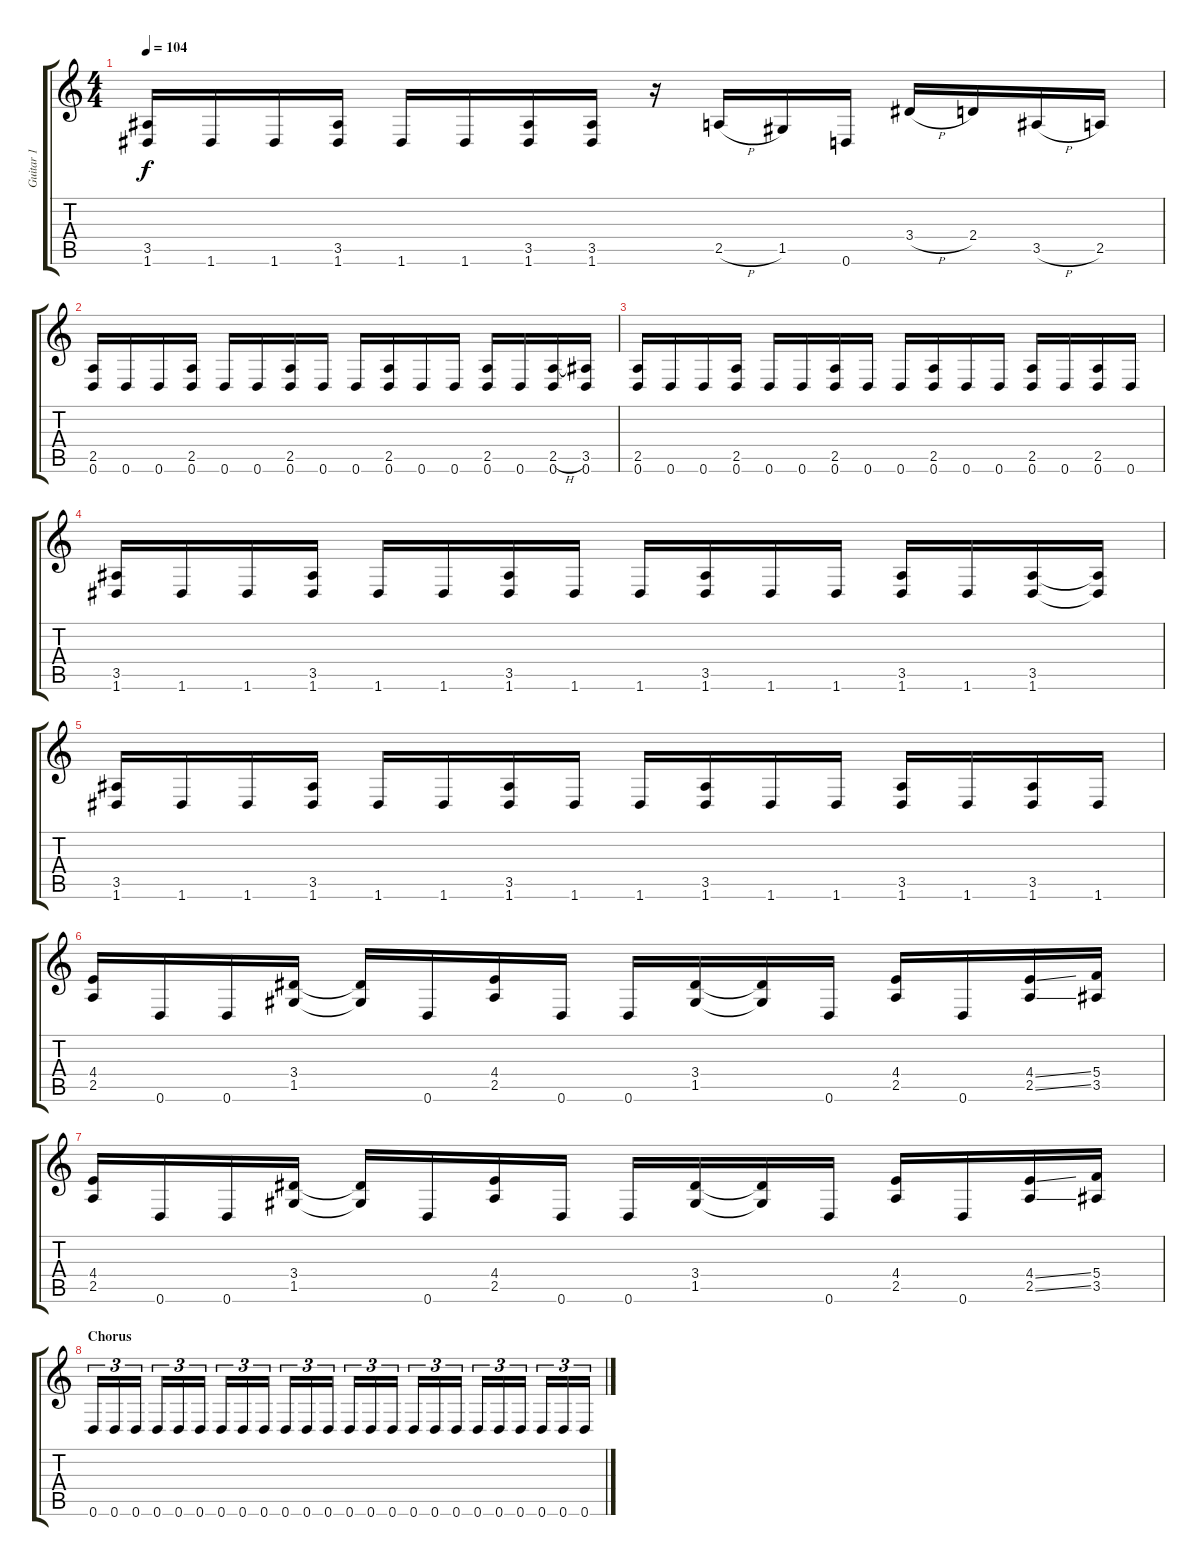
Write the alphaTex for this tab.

\track ("Guitar 1" "Guitar 1") {instrument distortionguitar}
\staff {score tabs}
\tuning (D4 A3 F3 C3 G2 D2) {hide}
\ts (4 4)
\tempo 104
\clef g2
\ks c
(3.5 1.6).16{dy f} 1.6.16 1.6.16 (3.5 1.6).16 1.6.16 1.6.16 (3.5 1.6).16 (3.5 1.6).16 r.16 2.5{h}.16 1.5.16 0.6.16 3.4{h}.16 2.4.16 3.5{h}.16 2.5.16 |
(2.5 0.6).16 0.6.16 0.6.16 (2.5 0.6).16 0.6.16 0.6.16 (2.5 0.6).16 0.6.16 0.6.16 (2.5 0.6).16 0.6.16 0.6.16 (2.5 0.6).16 0.6.16 (2.5{h} 0.6).16 (3.5 0.6).16 |
(2.5 0.6).16 0.6.16 0.6.16 (2.5 0.6).16 0.6.16 0.6.16 (2.5 0.6).16 0.6.16 0.6.16 (2.5 0.6).16 0.6.16 0.6.16 (2.5 0.6).16 0.6.16 (2.5 0.6).16 0.6.16 |
(3.5 1.6).16 1.6.16 1.6.16 (3.5 1.6).16 1.6.16 1.6.16 (3.5 1.6).16 1.6.16 1.6.16 (3.5 1.6).16 1.6.16 1.6.16 (3.5 1.6).16 1.6.16 (3.5 1.6).16 (3.5{t} 1.6{t}).16 |
(3.5 1.6).16 1.6.16 1.6.16 (3.5 1.6).16 1.6.16 1.6.16 (3.5 1.6).16 1.6.16 1.6.16 (3.5 1.6).16 1.6.16 1.6.16 (3.5 1.6).16 1.6.16 (3.5 1.6).16 1.6.16 |
\section ("" "")
(4.4 2.5).16 0.6.16 0.6.16 (3.4 1.5).16 (3.4{t} 1.5{t}).16 0.6.16 (4.4 2.5).16 0.6.16 0.6.16 (3.4 1.5).16 (3.4{t} 1.5{t}).16 0.6.16 (4.4 2.5).16 0.6.16 (4.4{ss} 2.5{ss}).16 (5.4 3.5).16 |
(4.4 2.5).16 0.6.16 0.6.16 (3.4 1.5).16 (3.4{t} 1.5{t}).16 0.6.16 (4.4 2.5).16 0.6.16 0.6.16 (3.4 1.5).16 (3.4{t} 1.5{t}).16 0.6.16 (4.4 2.5).16 0.6.16 (4.4{ss} 2.5{ss}).16 (5.4 3.5).16 |
\section ("" "Chorus")
0.6.16{tu (3 2)} 0.6.16{tu (3 2)} 0.6.16{tu (3 2)} 0.6.16{tu (3 2)} 0.6.16{tu (3 2)} 0.6.16{tu (3 2)} 0.6.16{tu (3 2)} 0.6.16{tu (3 2)} 0.6.16{tu (3 2)} 0.6.16{tu (3 2)} 0.6.16{tu (3 2)} 0.6.16{tu (3 2)} 0.6.16{tu (3 2)} 0.6.16{tu (3 2)} 0.6.16{tu (3 2)} 0.6.16{tu (3 2)} 0.6.16{tu (3 2)} 0.6.16{tu (3 2)} 0.6.16{tu (3 2)} 0.6.16{tu (3 2)} 0.6.16{tu (3 2)} 0.6.16{tu (3 2)} 0.6.16{tu (3 2)} 0.6.16{tu (3 2)}
